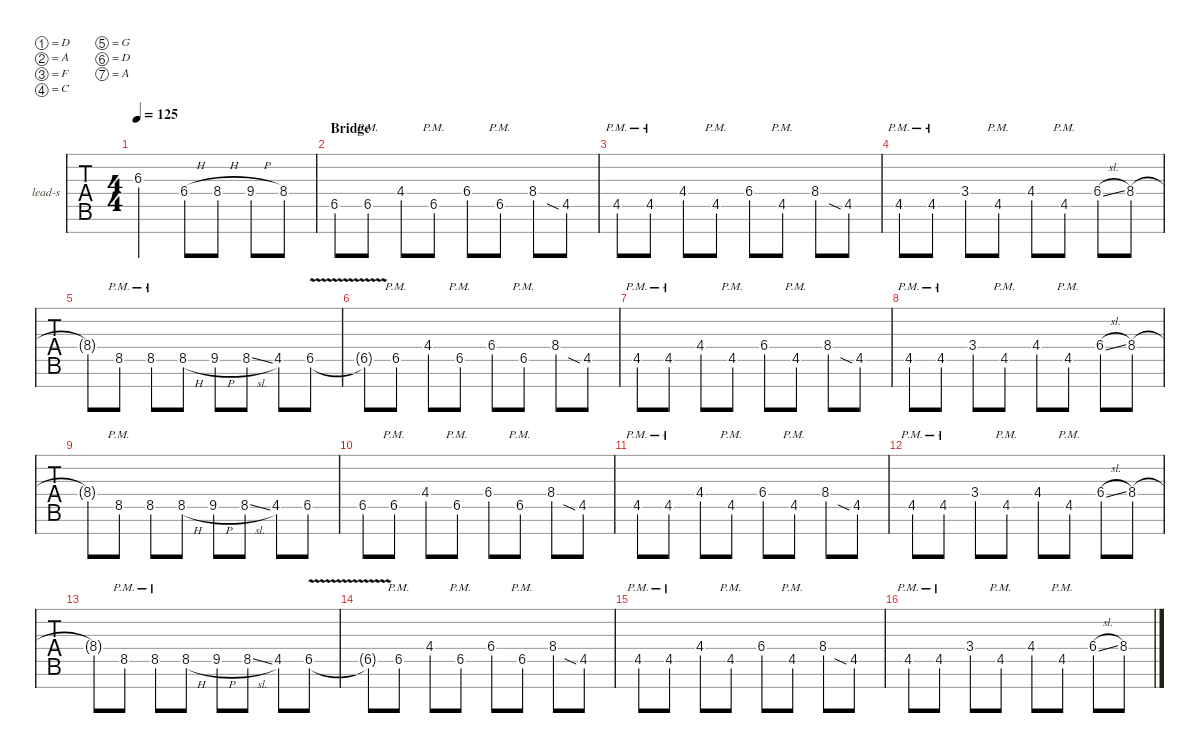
\defaultSystemsLayout 4
\hideDynamics
\bracketExtendMode nobrackets
\firstSystemTrackNameOrientation horizontal
\otherSystemsTrackNameOrientation horizontal
\track ("lead" "lead-s") {defaultSystemsLayout 4 instrument overdrivenguitar}
\staff {tabs}
\tuning (D4 A3 F3 C3 G2 D2 A1)
\ts (4 4)
\scale
0.942042
\tempo 125
\accidentals auto
\clef g2
\ottava regular
\simile none
\scale
1.22693
\ks c#minor
6.3{t acc forcenatural}.2{dy mf beam Down} 6.4{h acc #}.8{beam Up} 8.4{h acc #}.8{beam Up} 9.4{h acc forcenatural}.8{beam Up} 8.4{acc #}.8{beam Up} |
\section ("" "Bridge")
\scale
1.21366
\scale
0.924358 6.5{lf 4 acc #}.8{beam Up} 6.5{pm lf 4 acc #}.8{beam Up} 4.4{lf 2 acc forcenatural}.8{beam Up} 6.5{pm lf 4 acc #}.8{beam Up} 6.4{acc #}.8{beam Up} 6.5{pm lf 4 acc #}.8{beam Up} 8.4{acc #}.8{beam Up} 4.5{sia acc forcenatural}.8{beam Up} |
\scale
0.928779
\scale
0.924358 4.5{pm lf 2 acc forcenatural}.8{beam Up} 4.5{pm acc forcenatural}.8{beam Up} 4.4{acc forcenatural}.8{beam Up} 4.5{pm acc forcenatural}.8{beam Up} 6.4{acc #}.8{beam Up} 4.5{pm acc forcenatural}.8{beam Up} 8.4{acc #}.8{beam Up} 4.5{sia acc forcenatural}.8{beam Up} |
\scale
0.928779
\scale
0.924358 4.5{pm lf 3 acc forcenatural}.8{beam Up} 4.5{pm lf 3 acc forcenatural}.8{beam Up} 3.4{acc #}.8{beam Up} 4.5{pm acc forcenatural}.8{beam Up} 4.4{acc forcenatural}.8{beam Up} 4.5{pm acc forcenatural}.8{beam Up} 6.4{sl lf 5 acc #}.8{beam Up} 8.4{lf 5 acc #}.8{beam Up} |
\scale
0.928779
\scale
1.21366 8.4{t acc #}.8{beam Up} 8.5{pm lf 4 acc #}.8{beam Up} 8.5{pm acc #}.8{beam Up} 8.5{h acc #}.8{beam Up} 9.5{h acc forcenatural}.8{beam Up} 8.5{sl acc #}.8{beam Up} 4.5{lf 2 acc forcenatural}.8{beam Up} 6.5{v acc #}.8{beam Up} |
\scale
1.21366
\scale
0.928779 6.5{t lf 4 acc #}.8{beam Up} 6.5{pm lf 4 acc #}.8{beam Up} 4.4{lf 2 acc forcenatural}.8{beam Up} 6.5{pm lf 4 acc #}.8{beam Up} 6.4{acc #}.8{beam Up} 6.5{pm lf 4 acc #}.8{beam Up} 8.4{acc #}.8{beam Up} 4.5{sia acc forcenatural}.8{beam Up} |
\scale
0.928779
\scale
0.928779 4.5{pm lf 2 acc forcenatural}.8{beam Up} 4.5{pm acc forcenatural}.8{beam Up} 4.4{acc forcenatural}.8{beam Up} 4.5{pm acc forcenatural}.8{beam Up} 6.4{acc #}.8{beam Up} 4.5{pm acc forcenatural}.8{beam Up} 8.4{acc #}.8{beam Up} 4.5{sia acc forcenatural}.8{beam Up} |
\scale
0.928779
\scale
0.928779 4.5{pm lf 3 acc forcenatural}.8{beam Up} 4.5{pm lf 3 acc forcenatural}.8{beam Up} 3.4{acc #}.8{beam Up} 4.5{pm acc forcenatural}.8{beam Up} 4.4{acc forcenatural}.8{beam Up} 4.5{pm acc forcenatural}.8{beam Up} 6.4{sl lf 5 acc #}.8{beam Up} 8.4{lf 5 acc #}.8{beam Up} |
\scale
0.928779
\scale
1.21366 8.4{t acc #}.8{beam Up} 8.5{pm lf 4 acc #}.8{beam Up} 8.5{acc #}.8{beam Up} 8.5{h acc #}.8{beam Up} 9.5{h acc forcenatural}.8{beam Up} 8.5{sl acc #}.8{beam Up} 4.5{lf 2 acc forcenatural}.8{beam Up} 6.5{acc #}.8{beam Up} |
\scale
1.21366
\scale
0.928779 6.5{lf 4 acc #}.8{beam Up} 6.5{pm lf 4 acc #}.8{beam Up} 4.4{lf 2 acc forcenatural}.8{beam Up} 6.5{pm lf 4 acc #}.8{beam Up} 6.4{acc #}.8{beam Up} 6.5{pm lf 4 acc #}.8{beam Up} 8.4{acc #}.8{beam Up} 4.5{sia acc forcenatural}.8{beam Up} |
\scale
0.928779
\scale
0.928779 4.5{pm lf 2 acc forcenatural}.8{beam Up} 4.5{pm acc forcenatural}.8{beam Up} 4.4{acc forcenatural}.8{beam Up} 4.5{pm acc forcenatural}.8{beam Up} 6.4{acc #}.8{beam Up} 4.5{pm acc forcenatural}.8{beam Up} 8.4{acc #}.8{beam Up} 4.5{sia acc forcenatural}.8{beam Up} |
\scale
0.928779
\scale
0.928779 4.5{pm lf 3 acc forcenatural}.8{beam Up} 4.5{pm lf 3 acc forcenatural}.8{beam Up} 3.4{acc #}.8{beam Up} 4.5{pm acc forcenatural}.8{beam Up} 4.4{acc forcenatural}.8{beam Up} 4.5{pm acc forcenatural}.8{beam Up} 6.4{sl lf 5 acc #}.8{beam Up} 8.4{lf 5 acc #}.8{beam Up} |
\scale
0.928779
\scale
1.21366 8.4{t acc #}.8{beam Up} 8.5{pm lf 4 acc #}.8{beam Up} 8.5{pm acc #}.8{beam Up} 8.5{h acc #}.8{beam Up} 9.5{h acc forcenatural}.8{beam Up} 8.5{sl acc #}.8{beam Up} 4.5{lf 2 acc forcenatural}.8{beam Up} 6.5{v acc #}.8{beam Up} |
\scale
1.21366
\scale
0.928779 6.5{t lf 4 acc #}.8{beam Up} 6.5{pm lf 4 acc #}.8{beam Up} 4.4{lf 2 acc forcenatural}.8{beam Up} 6.5{pm lf 4 acc #}.8{beam Up} 6.4{acc #}.8{beam Up} 6.5{pm lf 4 acc #}.8{beam Up} 8.4{acc #}.8{beam Up} 4.5{sia acc forcenatural}.8{beam Up} |
\scale
0.928779
\scale
0.928779 4.5{pm lf 2 acc forcenatural}.8{beam Up} 4.5{pm acc forcenatural}.8{beam Up} 4.4{acc forcenatural}.8{beam Up} 4.5{pm acc forcenatural}.8{beam Up} 6.4{acc #}.8{beam Up} 4.5{pm acc forcenatural}.8{beam Up} 8.4{acc #}.8{beam Up} 4.5{sia acc forcenatural}.8{beam Up} |
\scale
0.928779
\scale
0.928779 4.5{pm lf 3 acc forcenatural}.8{beam Up} 4.5{pm lf 3 acc forcenatural}.8{beam Up} 3.4{acc #}.8{beam Up} 4.5{pm acc forcenatural}.8{beam Up} 4.4{acc forcenatural}.8{beam Up} 4.5{pm acc forcenatural}.8{beam Up} 6.4{sl lf 5 acc #}.8{beam Up} 8.4{lf 5 acc #}.8{beam Up}
